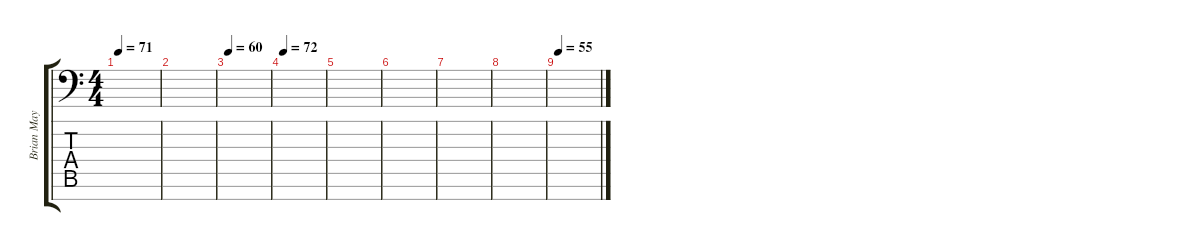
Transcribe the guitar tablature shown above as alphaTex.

\track ("Brian May - Red Special - Clea" "Brian May ") {instrument overdrivenguitar}
\staff {score tabs}
\tuning (E4 B3 G3 D3 A2 E2 C-1) {hide}
\ts (4 4)
\tempo 71
\clef f4
\ks c
|
|
\tempo 60
|
\tempo 72
|
|
|
|
|
\tempo 55
